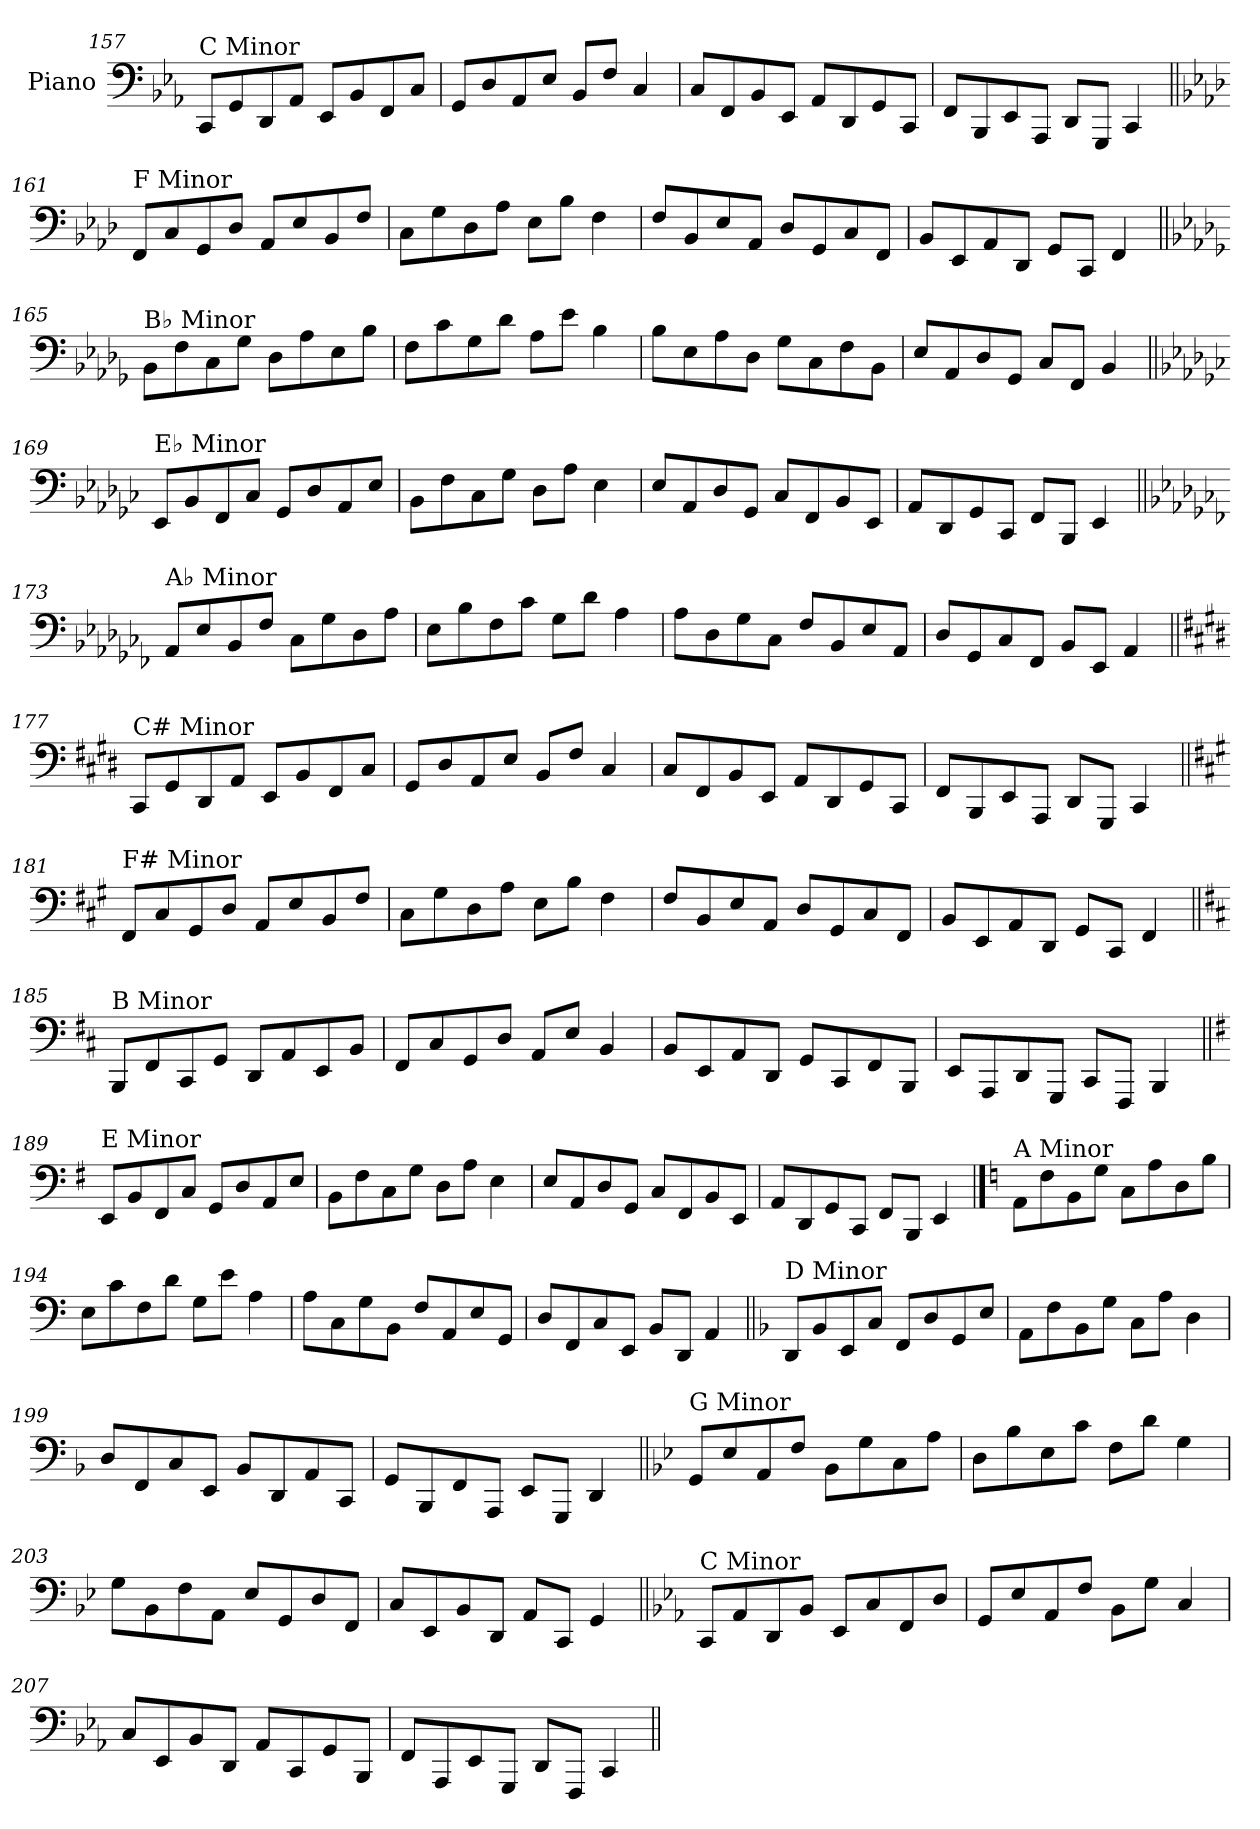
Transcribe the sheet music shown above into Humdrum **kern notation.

**kern
*part1
*staff1
*I"Piano
*I'Pno.
!!LO:LB:g=z
*clefF4
*k[b-e-a-]
=157
!LO:TX:a:t=C Minor
8CC/L
8GG/
8DD/
8AA-/J
8EE-/L
8BB-/
8FF/
8C/J
=158
8GG/L
8D/
8AA-/
8E-/J
8BB-/L
8F/J
4C/
=159
8C/L
8FF/
8BB-/
8EE-/J
8AA-/L
8DD/
8GG/
8CC/J
=160
8FF/L
8BBB-/
8EE-/
8AAA-/J
8DD/L
8GGG/J
4CC/
!!LO:LB:g=z
=161||
*k[b-e-a-d-]
!LO:TX:a:t=F Minor
8FF/L
8C/
8GG/
8D-/J
8AA-/L
8E-/
8BB-/
8F/J
=162
8C\L
8G\
8D-\
8A-\J
8E-\L
8B-\J
4F\
=163
8F/L
8BB-/
8E-/
8AA-/J
8D-/L
8GG/
8C/
8FF/J
=164
8BB-/L
8EE-/
8AA-/
8DD-/J
8GG/L
8CC/J
4FF/
!!LO:LB:g=z
=165||
*k[b-e-a-d-g-]
!LO:TX:a:t=B♭ Minor
8BB-\L
8F\
8C\
8G-\J
8D-\L
8A-\
8E-\
8B-\J
=166
8F\L
8c\
8G-\
8d-\J
8A-\L
8e-\J
4B-\
=167
8B-\L
8E-\
8A-\
8D-\J
8G-\L
8C\
8F\
8BB-\J
=168
8E-/L
8AA-/
8D-/
8GG-/J
8C/L
8FF/J
4BB-/
!!LO:LB:g=z
=169||
*k[b-e-a-d-g-c-]
!LO:TX:a:t=E♭ Minor
8EE-/L
8BB-/
8FF/
8C-/J
8GG-/L
8D-/
8AA-/
8E-/J
=170
8BB-\L
8F\
8C-\
8G-\J
8D-\L
8A-\J
4E-\
=171
8E-/L
8AA-/
8D-/
8GG-/J
8C-/L
8FF/
8BB-/
8EE-/J
=172
8AA-/L
8DD-/
8GG-/
8CC-/J
8FF/L
8BBB-/J
4EE-/
!!LO:LB:g=z
=173||
*k[b-e-a-d-g-c-f-]
!LO:TX:a:t=A♭ Minor
8AA-/L
8E-/
8BB-/
8F-/J
8C-\L
8G-\
8D-\
8A-\J
=174
8E-\L
8B-\
8F-\
8c-\J
8G-\L
8d-\J
4A-\
=175
8A-\L
8D-\
8G-\
8C-\J
8F-/L
8BB-/
8E-/
8AA-/J
=176
8D-/L
8GG-/
8C-/
8FF-/J
8BB-/L
8EE-/J
4AA-/
!!LO:LB:g=z
=177||
*k[f#c#g#d#]
!LO:TX:a:t=C# Minor
8CC#/L
8GG#/
8DD#/
8AA/J
8EE/L
8BB/
8FF#/
8C#/J
=178
8GG#/L
8D#/
8AA/
8E/J
8BB/L
8F#/J
4C#/
=179
8C#/L
8FF#/
8BB/
8EE/J
8AA/L
8DD#/
8GG#/
8CC#/J
=180
8FF#/L
8BBB/
8EE/
8AAA/J
8DD#/L
8GGG#/J
4CC#/
!!LO:LB:g=z
=181||
*k[f#c#g#]
!LO:TX:a:t=F# Minor
8FF#/L
8C#/
8GG#/
8D/J
8AA/L
8E/
8BB/
8F#/J
=182
8C#\L
8G#\
8D\
8A\J
8E\L
8B\J
4F#\
=183
8F#/L
8BB/
8E/
8AA/J
8D/L
8GG#/
8C#/
8FF#/J
=184
8BB/L
8EE/
8AA/
8DD/J
8GG#/L
8CC#/J
4FF#/
!!LO:LB:g=z
=185||
*k[f#c#]
!LO:TX:a:t=B Minor
8BBB/L
8FF#/
8CC#/
8GG/J
8DD/L
8AA/
8EE/
8BB/J
=186
8FF#/L
8C#/
8GG/
8D/J
8AA/L
8E/J
4BB/
=187
8BB/L
8EE/
8AA/
8DD/J
8GG/L
8CC#/
8FF#/
8BBB/J
=188
8EE/L
8AAA/
8DD/
8GGG/J
8CC#/L
8FFF#/J
4BBB/
!!LO:LB:g=z
=189||
*k[f#]
!LO:TX:a:t=E Minor
8EE/L
8BB/
8FF#/
8C/J
8GG/L
8D/
8AA/
8E/J
=190
8BB\L
8F#\
8C\
8G\J
8D\L
8A\J
4E\
=191
8E/L
8AA/
8D/
8GG/J
8C/L
8FF#/
8BB/
8EE/J
=192
8AA/L
8DD/
8GG/
8CC/J
8FF#/L
8BBB/J
4EE/
!!LO:PB:g=z
==193
*k[]
!LO:TX:a:t=A Minor
8AA\L
8F\
8BB\
8G\J
8C\L
8A\
8D\
8B\J
=194
8E\L
8c\
8F\
8d\J
8G\L
8e\J
4A\
=195
8A\L
8C\
8G\
8BB\J
8F/L
8AA/
8E/
8GG/J
=196
8D/L
8FF/
8C/
8EE/J
8BB/L
8DD/J
4AA/
!!LO:LB:g=z
=197||
*k[b-]
!LO:TX:a:t=D Minor
8DD/L
8BB-/
8EE/
8C/J
8FF/L
8D/
8GG/
8E/J
=198
8AA\L
8F\
8BB-\
8G\J
8C\L
8A\J
4D\
=199
8D/L
8FF/
8C/
8EE/J
8BB-/L
8DD/
8AA/
8CC/J
=200
8GG/L
8BBB-/
8FF/
8AAA/J
8EE/L
8GGG/J
4DD/
!!LO:LB:g=z
=201||
*k[b-e-]
!LO:TX:a:t=G Minor
8GG/L
8E-/
8AA/
8F/J
8BB-\L
8G\
8C\
8A\J
=202
8D\L
8B-\
8E-\
8c\J
8F\L
8d\J
4G\
=203
8G\L
8BB-\
8F\
8AA\J
8E-/L
8GG/
8D/
8FF/J
=204
8C/L
8EE-/
8BB-/
8DD/J
8AA/L
8CC/J
4GG/
!!LO:LB:g=z
=205||
*k[b-e-a-]
!LO:TX:a:t=C Minor
8CC/L
8AA-/
8DD/
8BB-/J
8EE-/L
8C/
8FF/
8D/J
=206
8GG/L
8E-/
8AA-/
8F/J
8BB-\L
8G\J
4C/
=207
8C/L
8EE-/
8BB-/
8DD/J
8AA-/L
8CC/
8GG/
8BBB-/J
=208
8FF/L
8AAA-/
8EE-/
8GGG/J
8DD/L
8FFF/J
4CC/
=||
*-
